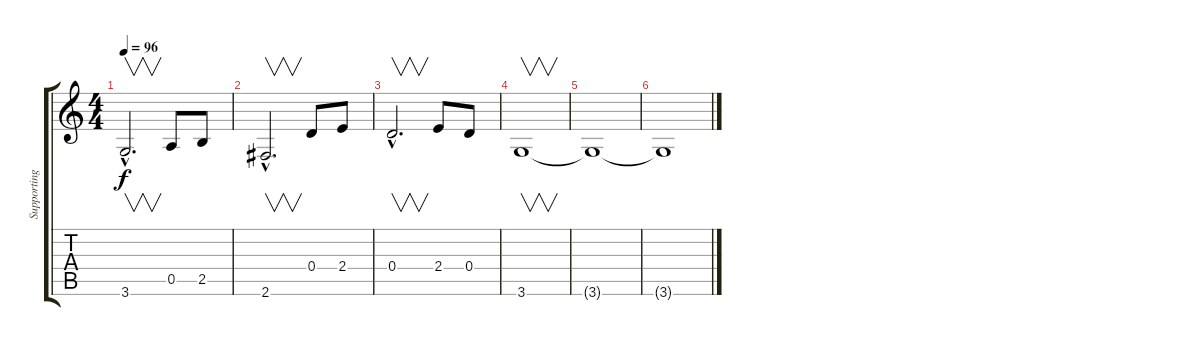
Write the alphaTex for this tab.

\track ("Supporting Guitar" "Supporting") {instrument acousticguitarsteel}
\staff {score tabs}
\tuning (E4 B3 G3 D3 A2 E2) {hide}
\ts (4 4)
\tempo 96
\clef g2
\ks c
3.6{hac}.2{v d dy f} 0.5.8 2.5.8 |
2.6{hac}.2{v d} 0.4.8 2.4.8 |
0.4{hac}.2{v d} 2.4.8 0.4.8 |
3.6.1{v} |
3.6{t}.1 |
3.6{t}.1
